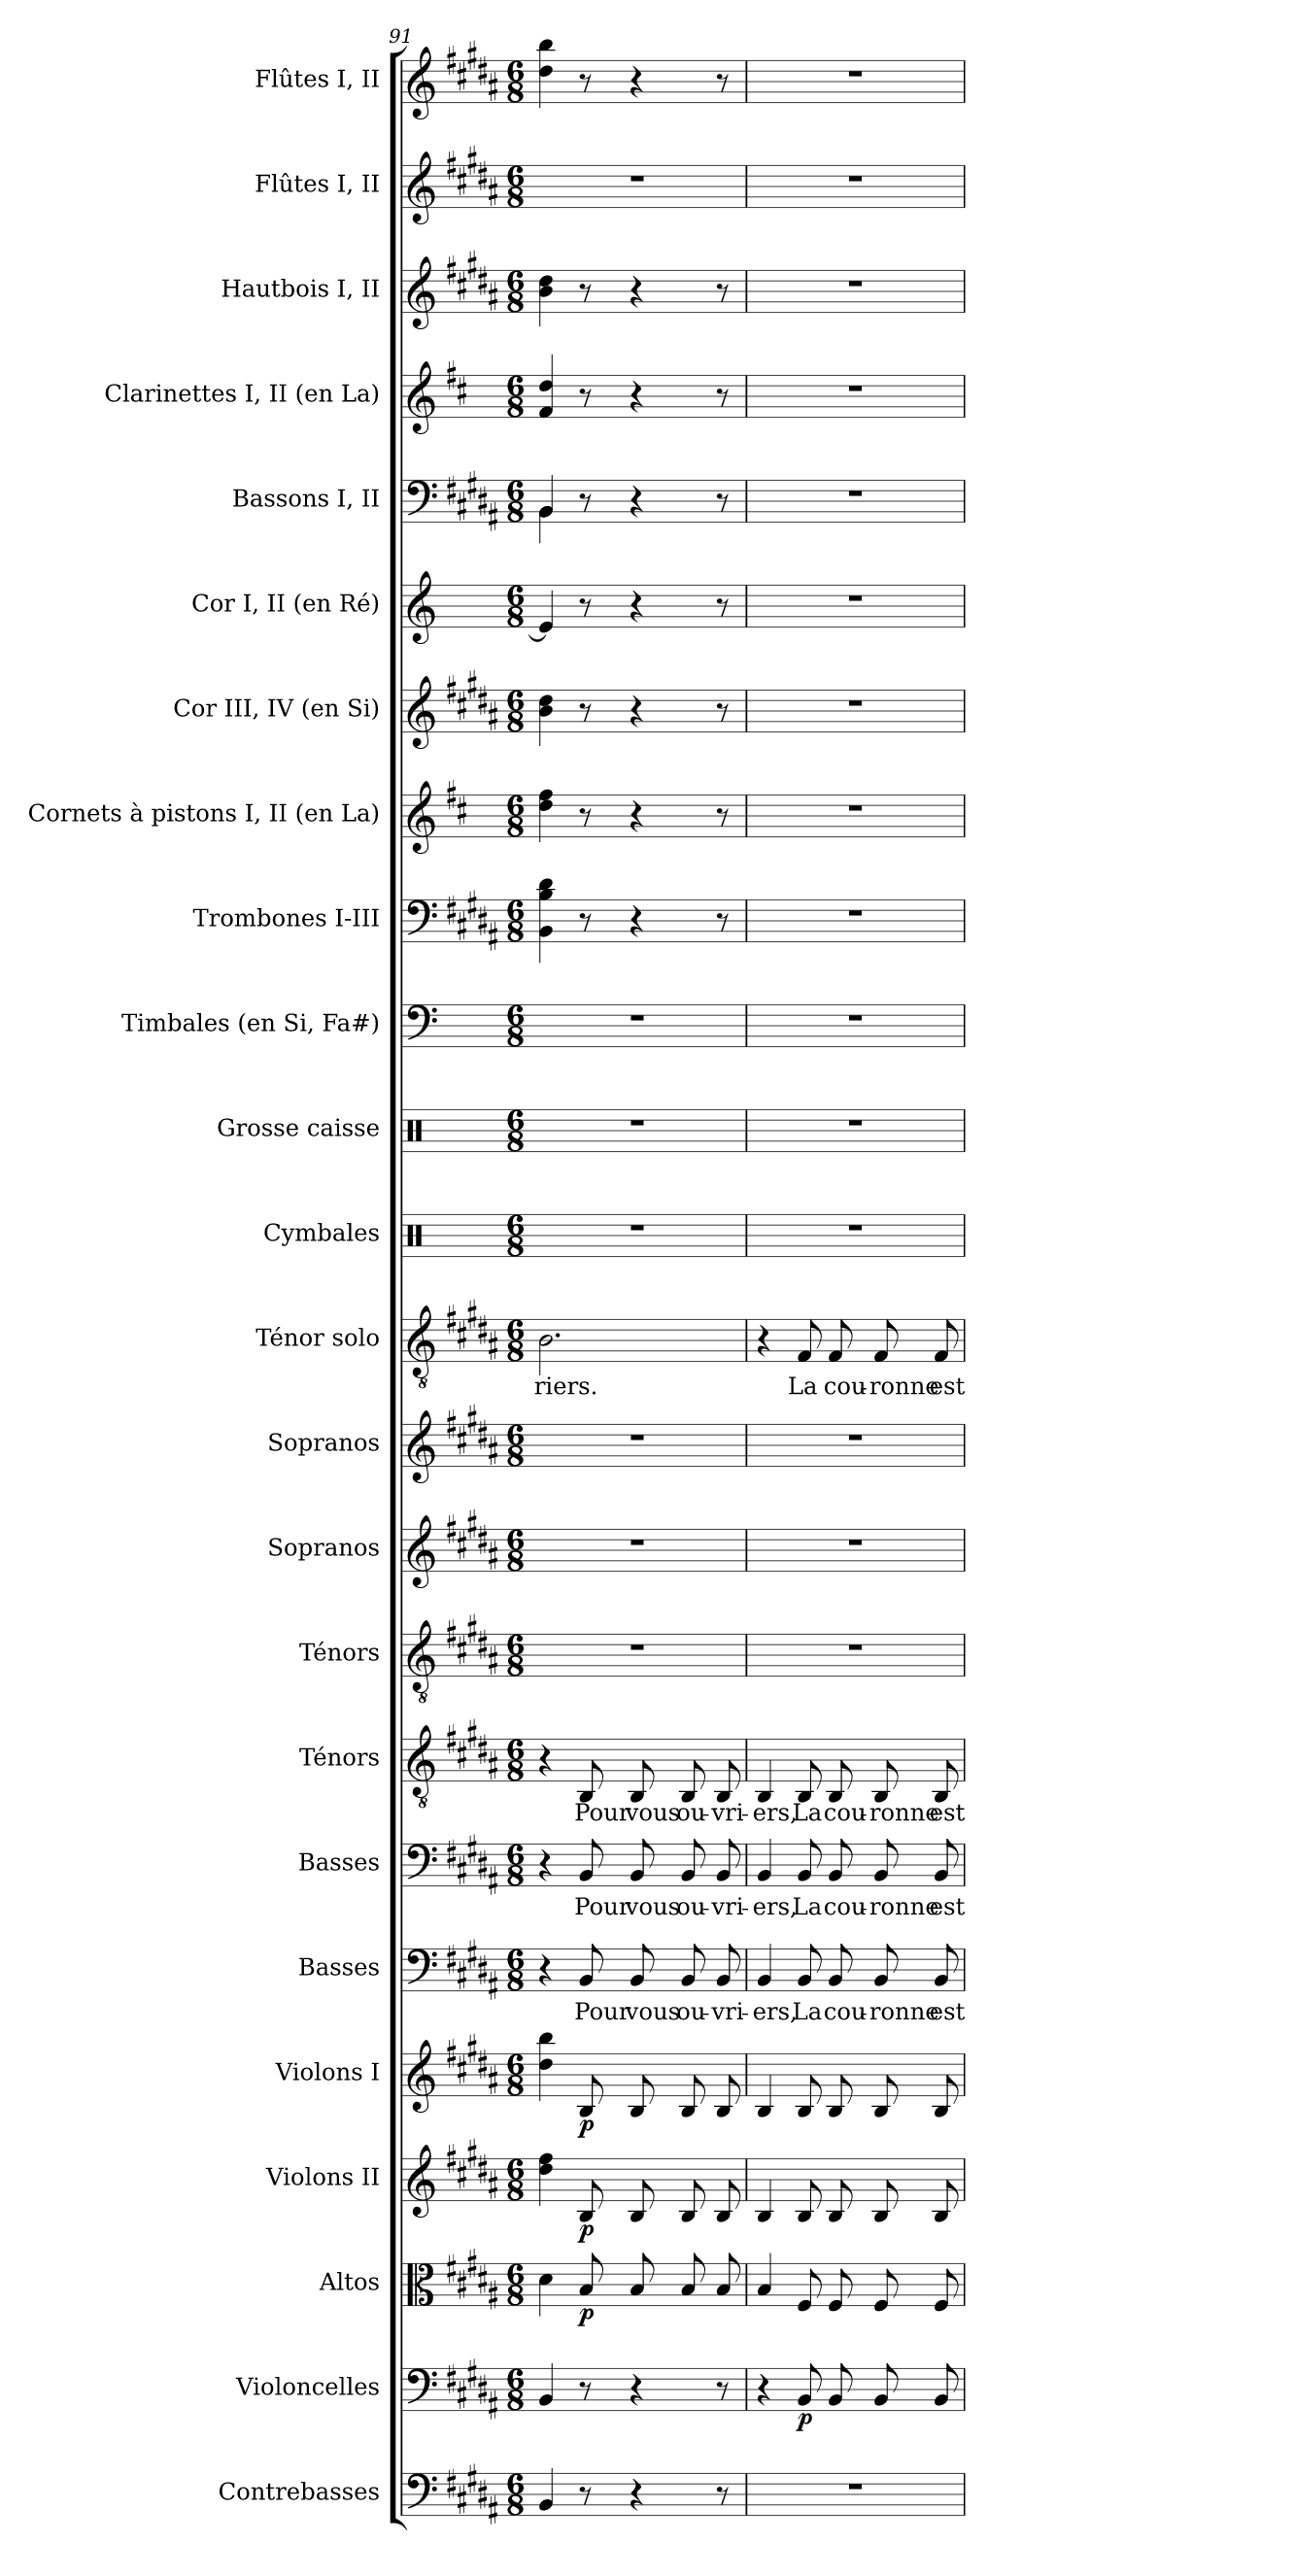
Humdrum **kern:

**kern	**kern	**dynam	**kern	**dynam	**kern	**dynam	**kern	**dynam	**kern	**text	**kern	**text	**kern	**text	**kern	**kern	**kern	**kern	**text	**kern	**kern	**kern	**kern	**kern	**kern	**kern	**kern	**kern	**kern	**kern	**kern
*part24	*part23	*part23	*part22	*part22	*part21	*part21	*part20	*part20	*part19	*part19	*part18	*part18	*part17	*part17	*part16	*part15	*part14	*part13	*part13	*part12	*part11	*part10	*part9	*part8	*part7	*part6	*part5	*part4	*part3	*part2	*part1
*staff24	*staff23	*staff23	*staff22	*staff22	*staff21	*staff21	*staff20	*staff20	*staff19	*staff19	*staff18	*staff18	*staff17	*staff17	*staff16	*staff15	*staff14	*staff13	*staff13	*staff12	*staff11	*staff10	*staff9	*staff8	*staff7	*staff6	*staff5	*staff4	*staff3	*staff2	*staff1
*I"Contrebasses	*I"Violoncelles	*	*I"Altos	*	*I"Violons II	*	*I"Violons I	*	*I"Basses	*	*I"Basses	*	*I"Ténors	*	*I"Ténors	*I"Sopranos	*I"Sopranos	*I"Ténor solo	*	*I"Cymbales	*I"Grosse caisse	*I"Timbales (en Si, Fa#)	*I"Trombones I-III	*I"Cornets à pistons I, II (en La)	*I"Cor III, IV (en Si)	*I"Cor I, II (en Ré)	*I"Bassons I, II	*I"Clarinettes I, II (en La)	*I"Hautbois I, II	*I"Flûtes I, II	*I"Flûtes I, II
*I'Cb.	*I'Vlles	*	*I'Altos	*	*I'Vns II	*	*I'Vns I	*	*I'Basses	*	*I'Basses	*	*I'Tén.	*	*I'Tén.	*I'Sopr.	*I'Sopr.	*I'Tén. solo	*	*I'Cym.	*I'G. c.	*I'Timb.	*I'Trb.	*I'C.à p. (La)	*I'Cor (Si)	*I'Cor (Ré)	*I'Bns	*I'Cl. (La)	*I'Hb.	*I'Fl.	*I'Fl.
!!LO:PB:g=z
*clefF4	*clefF4	*	*clefC3	*	*clefG2	*	*clefG2	*	*clefF4	*	*clefF4	*	*clefGv2	*	*clefGv2	*clefG2	*clefG2	*clefGv2	*	*clefX	*clefX	*clefF4	*clefF4	*clefG2	*clefG2	*clefG2	*clefF4	*clefG2	*clefG2	*clefG2	*clefG2
*ITrd7c12	*	*	*	*	*	*	*	*	*	*	*	*	*ITrd7c12	*	*ITrd7c12	*	*	*ITrd7c12	*	*	*	*	*	*ITrd2c3	*ITrd8c13	*ITrd6c10	*	*ITrd2c3	*	*	*
*k[f#c#g#d#a#]	*k[f#c#g#d#a#]	*	*k[f#c#g#d#a#]	*	*k[f#c#g#d#a#]	*	*k[f#c#g#d#a#]	*	*k[f#c#g#d#a#]	*	*k[f#c#g#d#a#]	*	*k[f#c#g#d#a#]	*	*k[f#c#g#d#a#]	*k[f#c#g#d#a#]	*k[f#c#g#d#a#]	*k[f#c#g#d#a#]	*	*k[]	*k[]	*k[]	*k[f#c#g#d#a#]	*k[f#c#g#d#a#]	*k[f#c#g#d#a#]	*k[f#c#]	*k[f#c#g#d#a#]	*k[f#c#g#d#a#]	*k[f#c#g#d#a#]	*k[f#c#g#d#a#]	*k[f#c#g#d#a#]
*B:	*B:	*	*B:	*	*B:	*	*B:	*	*B:	*	*B:	*	*B:	*	*B:	*B:	*B:	*B:	*	*C:	*C:	*C:	*B:	*B:	*B:	*D:	*B:	*B:	*B:	*B:	*B:
*M6/8	*M6/8	*	*M6/8	*	*M6/8	*	*M6/8	*	*M6/8	*	*M6/8	*	*M6/8	*	*M6/8	*M6/8	*M6/8	*M6/8	*	*M6/8	*M6/8	*M6/8	*M6/8	*M6/8	*M6/8	*M6/8	*M6/8	*M6/8	*M6/8	*M6/8	*M6/8
=91	=91	=91	=91	=91	=91	=91	=91	=91	=91	=91	=91	=91	=91	=91	=91	=91	=91	=91	=91	=91	=91	=91	=91	=91	=91	=91	=91	=91	=91	=91	=91
!	!	!	!	!	!	!	!	!	!	!	!	!	!	!	!LO:N:vis=1	!LO:N:vis=1	!LO:N:vis=1	!	!	!	!	!	!	!	!	!	!	!	!	!	!
!	!	!	!	!	!	!	!	!	!	!	!	!	!	!	!	!	!	!	!LO:LY:b:color=#000000	!LO:N:vis=1	!LO:N:vis=1	!LO:N:vis=1	!	!	!	!	!	!	!	!LO:N:vis=1	!
*	*	*	*	*	*	*	*	*	*	*	*	*	*	*	*	*	*	*	*	*	*	*	*	*	*	*	*^	*	*	*	*
4BBBi/	4BBi/	.	4d#i\	.	4dd#i\ 4ff#i	.	4dd#i\ 4bbi	.	4r	.	4r	.	4r	.	2.r	2.r	2.r	2.BBi\	-riers.	2.r	2.r	2.r	4BBi\ 4Bi 4d#i	4bi\ 4dd#i	4Bi\ 4d#i	4F#i/]	4BBi/	4BBi\	4d#i/ 4bi	4bi\ 4dd#i	2.r	4dd#i\ 4bbi
!	!	!	!	!	!	!	!	!	!	!LO:LY:b:color=#000000	!	!	!	!	!	!	!	!	!	!	!	!	!	!	!	!	!	!	!	!	!	!
!	!	!	!	!	!	!	!	!	!	!	!	!LO:LY:b:color=#000000	!	!	!	!	!	!	!	!	!	!	!	!	!	!	!	!	!	!	!	!
!	!	!	!	!	!	!	!	!	!	!	!	!	!	!LO:LY:b:color=#000000	!	!	!	!	!	!	!	!	!	!	!	!	!	!	!	!	!	!
8r	8r	.	8Bi/	p	8Bi/	p	8Bi/	p	8BBi/	Pour	8BBi/	Pour	8BBBi/	Pour	.	.	.	.	.	.	.	.	8r	8r	8r	8r	8r	2ryy	8r	8r	.	8r
!	!	!	!	!	!	!	!	!	!	!LO:LY:b:color=#000000	!	!	!	!	!	!	!	!	!	!	!	!	!	!	!	!	!	!	!	!	!	!
!	!	!	!	!	!	!	!	!	!	!	!	!LO:LY:b:color=#000000	!	!	!	!	!	!	!	!	!	!	!	!	!	!	!	!	!	!	!	!
!	!	!	!	!	!	!	!	!	!	!	!	!	!	!LO:LY:b:color=#000000	!	!	!	!	!	!	!	!	!	!	!	!	!	!	!	!	!	!
4r	4r	.	8Bi/	.	8Bi/	.	8Bi/	.	8BBi/	vous	8BBi/	vous	8BBBi/	vous	.	.	.	.	.	.	.	.	4r	4r	4r	4r	4r	.	4r	4r	.	4r
!	!	!	!	!	!	!	!	!	!	!LO:LY:b:color=#000000	!	!	!	!	!	!	!	!	!	!	!	!	!	!	!	!	!	!	!	!	!	!
!	!	!	!	!	!	!	!	!	!	!	!	!LO:LY:b:color=#000000	!	!	!	!	!	!	!	!	!	!	!	!	!	!	!	!	!	!	!	!
!	!	!	!	!	!	!	!	!	!	!	!	!	!	!LO:LY:b:color=#000000	!	!	!	!	!	!	!	!	!	!	!	!	!	!	!	!	!	!
.	.	.	8Bi/	.	8Bi/	.	8Bi/	.	8BBi/	ou-	8BBi/	ou-	8BBBi/	ou-	.	.	.	.	.	.	.	.	.	.	.	.	.	.	.	.	.	.
!	!	!	!	!	!	!	!	!	!	!LO:LY:b:color=#000000	!	!	!	!	!	!	!	!	!	!	!	!	!	!	!	!	!	!	!	!	!	!
!	!	!	!	!	!	!	!	!	!	!	!	!LO:LY:b:color=#000000	!	!	!	!	!	!	!	!	!	!	!	!	!	!	!	!	!	!	!	!
!	!	!	!	!	!	!	!	!	!	!	!	!	!	!LO:LY:b:color=#000000	!	!	!	!	!	!	!	!	!	!	!	!	!	!	!	!	!	!
8r	8r	.	8Bi/	.	8Bi/	.	8Bi/	.	8BBi/	-vri-	8BBi/	-vri-	8BBBi/	-vri-	.	.	.	.	.	.	.	.	8r	8r	8r	8r	8r	.	8r	8r	.	8r
*	*	*	*	*	*	*	*	*	*	*	*	*	*	*	*	*	*	*	*	*	*	*	*	*	*	*	*v	*v	*	*	*	*
=92	=92	=92	=92	=92	=92	=92	=92	=92	=92	=92	=92	=92	=92	=92	=92	=92	=92	=92	=92	=92	=92	=92	=92	=92	=92	=92	=92	=92	=92	=92	=92
!LO:N:vis=1	!	!	!	!	!	!	!	!	!	!	!	!	!	!	!	!	!	!	!	!	!	!	!	!	!	!	!	!	!	!	!
!	!	!	!	!	!	!	!	!	!	!LO:LY:b:color=#000000	!	!	!	!	!	!	!	!	!	!	!	!	!	!	!	!	!	!	!	!	!
!	!	!	!	!	!	!	!	!	!	!	!	!LO:LY:b:color=#000000	!	!	!	!	!	!	!	!	!	!	!	!	!	!	!	!	!	!	!
!	!	!	!	!	!	!	!	!	!	!	!	!	!	!LO:LY:b:color=#000000	!LO:N:vis=1	!LO:N:vis=1	!LO:N:vis=1	!	!	!LO:N:vis=1	!LO:N:vis=1	!LO:N:vis=1	!LO:N:vis=1	!LO:N:vis=1	!LO:N:vis=1	!LO:N:vis=1	!LO:N:vis=1	!LO:N:vis=1	!LO:N:vis=1	!LO:N:vis=1	!LO:N:vis=1
2.r	4r	.	4Bi/	.	4Bi/	.	4Bi/	.	4BBi/	-ers,	4BBi/	-ers,	4BBBi/	-ers,	2.r	2.r	2.r	4r	.	2.r	2.r	2.r	2.r	2.r	2.r	2.r	2.r	2.r	2.r	2.r	2.r
!	!	!	!	!	!	!	!	!	!	!LO:LY:b:color=#000000	!	!	!	!	!	!	!	!	!	!	!	!	!	!	!	!	!	!	!	!	!
!	!	!	!	!	!	!	!	!	!	!	!	!LO:LY:b:color=#000000	!	!	!	!	!	!	!	!	!	!	!	!	!	!	!	!	!	!	!
!	!	!	!	!	!	!	!	!	!	!	!	!	!	!LO:LY:b:color=#000000	!	!	!	!	!	!	!	!	!	!	!	!	!	!	!	!	!
!	!	!	!	!	!	!	!	!	!	!	!	!	!	!	!	!	!	!	!LO:LY:b:color=#000000	!	!	!	!	!	!	!	!	!	!	!	!
.	8BBi/	p	8F#i/	.	8Bi/	.	8Bi/	.	8BBi/	La	8BBi/	La	8BBBi/	La	.	.	.	8FF#i/	La	.	.	.	.	.	.	.	.	.	.	.	.
!	!	!	!	!	!	!	!	!	!	!LO:LY:b:color=#000000	!	!	!	!	!	!	!	!	!	!	!	!	!	!	!	!	!	!	!	!	!
!	!	!	!	!	!	!	!	!	!	!	!	!LO:LY:b:color=#000000	!	!	!	!	!	!	!	!	!	!	!	!	!	!	!	!	!	!	!
!	!	!	!	!	!	!	!	!	!	!	!	!	!	!LO:LY:b:color=#000000	!	!	!	!	!	!	!	!	!	!	!	!	!	!	!	!	!
!	!	!	!	!	!	!	!	!	!	!	!	!	!	!	!	!	!	!	!LO:LY:b:color=#000000	!	!	!	!	!	!	!	!	!	!	!	!
.	8BBi/	.	8F#i/	.	8Bi/	.	8Bi/	.	8BBi/	cou-	8BBi/	cou-	8BBBi/	cou-	.	.	.	8FF#i/	cou-	.	.	.	.	.	.	.	.	.	.	.	.
!	!	!	!	!	!	!	!	!	!	!LO:LY:b:color=#000000	!	!	!	!	!	!	!	!	!	!	!	!	!	!	!	!	!	!	!	!	!
!	!	!	!	!	!	!	!	!	!	!	!	!LO:LY:b:color=#000000	!	!	!	!	!	!	!	!	!	!	!	!	!	!	!	!	!	!	!
!	!	!	!	!	!	!	!	!	!	!	!	!	!	!LO:LY:b:color=#000000	!	!	!	!	!	!	!	!	!	!	!	!	!	!	!	!	!
!	!	!	!	!	!	!	!	!	!	!	!	!	!	!	!	!	!	!	!LO:LY:b:color=#000000	!	!	!	!	!	!	!	!	!	!	!	!
.	8BBi/	.	8F#i/	.	8Bi/	.	8Bi/	.	8BBi/	-ronne	8BBi/	-ronne	8BBBi/	-ronne	.	.	.	8FF#i/	-ronne	.	.	.	.	.	.	.	.	.	.	.	.
!	!	!	!	!	!	!	!	!	!	!LO:LY:b:color=#000000	!	!	!	!	!	!	!	!	!	!	!	!	!	!	!	!	!	!	!	!	!
!	!	!	!	!	!	!	!	!	!	!	!	!LO:LY:b:color=#000000	!	!	!	!	!	!	!	!	!	!	!	!	!	!	!	!	!	!	!
!	!	!	!	!	!	!	!	!	!	!	!	!	!	!LO:LY:b:color=#000000	!	!	!	!	!	!	!	!	!	!	!	!	!	!	!	!	!
!	!	!	!	!	!	!	!	!	!	!	!	!	!	!	!	!	!	!	!LO:LY:b:color=#000000	!	!	!	!	!	!	!	!	!	!	!	!
.	8BBi/	.	8F#i/	.	8Bi/	.	8Bi/	.	8BBi/	est	8BBi/	est	8BBBi/	est	.	.	.	8FF#i/	est	.	.	.	.	.	.	.	.	.	.	.	.
=	=	=	=	=	=	=	=	=	=	=	=	=	=	=	=	=	=	=	=	=	=	=	=	=	=	=	=	=	=	=	=
*-	*-	*-	*-	*-	*-	*-	*-	*-	*-	*-	*-	*-	*-	*-	*-	*-	*-	*-	*-	*-	*-	*-	*-	*-	*-	*-	*-	*-	*-	*-	*-
